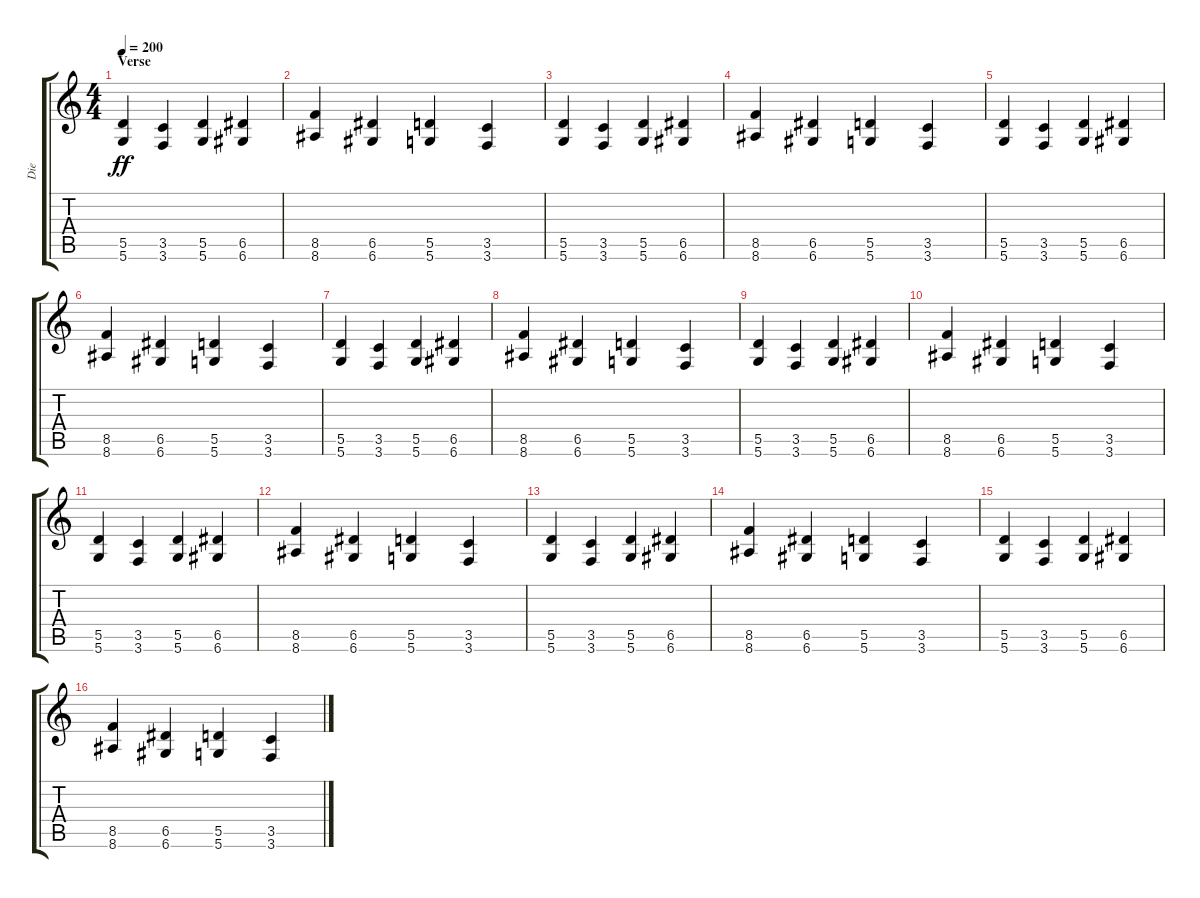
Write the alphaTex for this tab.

\track ("Die" "Die") {instrument distortionguitar}
\staff {score tabs}
\tuning (E4 B3 G3 D3 A2 D2) {hide}
\ts (4 4)
\section ("" "Verse")
\tempo 200
\clef g2
\ks c
(5.5 5.6).4{dy ff} (3.5 3.6).4 (5.5 5.6).4 (6.5 6.6).4 |
(8.5 8.6).4 (6.5 6.6).4 (5.5 5.6).4 (3.5 3.6).4 |
(5.5 5.6).4 (3.5 3.6).4 (5.5 5.6).4 (6.5 6.6).4 |
(8.5 8.6).4 (6.5 6.6).4 (5.5 5.6).4 (3.5 3.6).4 |
(5.5 5.6).4 (3.5 3.6).4 (5.5 5.6).4 (6.5 6.6).4 |
(8.5 8.6).4 (6.5 6.6).4 (5.5 5.6).4 (3.5 3.6).4 |
(5.5 5.6).4 (3.5 3.6).4 (5.5 5.6).4 (6.5 6.6).4 |
(8.5 8.6).4 (6.5 6.6).4 (5.5 5.6).4 (3.5 3.6).4 |
(5.5 5.6).4 (3.5 3.6).4 (5.5 5.6).4 (6.5 6.6).4 |
(8.5 8.6).4 (6.5 6.6).4 (5.5 5.6).4 (3.5 3.6).4 |
(5.5 5.6).4 (3.5 3.6).4 (5.5 5.6).4 (6.5 6.6).4 |
(8.5 8.6).4 (6.5 6.6).4 (5.5 5.6).4 (3.5 3.6).4 |
(5.5 5.6).4 (3.5 3.6).4 (5.5 5.6).4 (6.5 6.6).4 |
(8.5 8.6).4 (6.5 6.6).4 (5.5 5.6).4 (3.5 3.6).4 |
(5.5 5.6).4 (3.5 3.6).4 (5.5 5.6).4 (6.5 6.6).4 |
(8.5 8.6).4 (6.5 6.6).4 (5.5 5.6).4 (3.5 3.6).4
